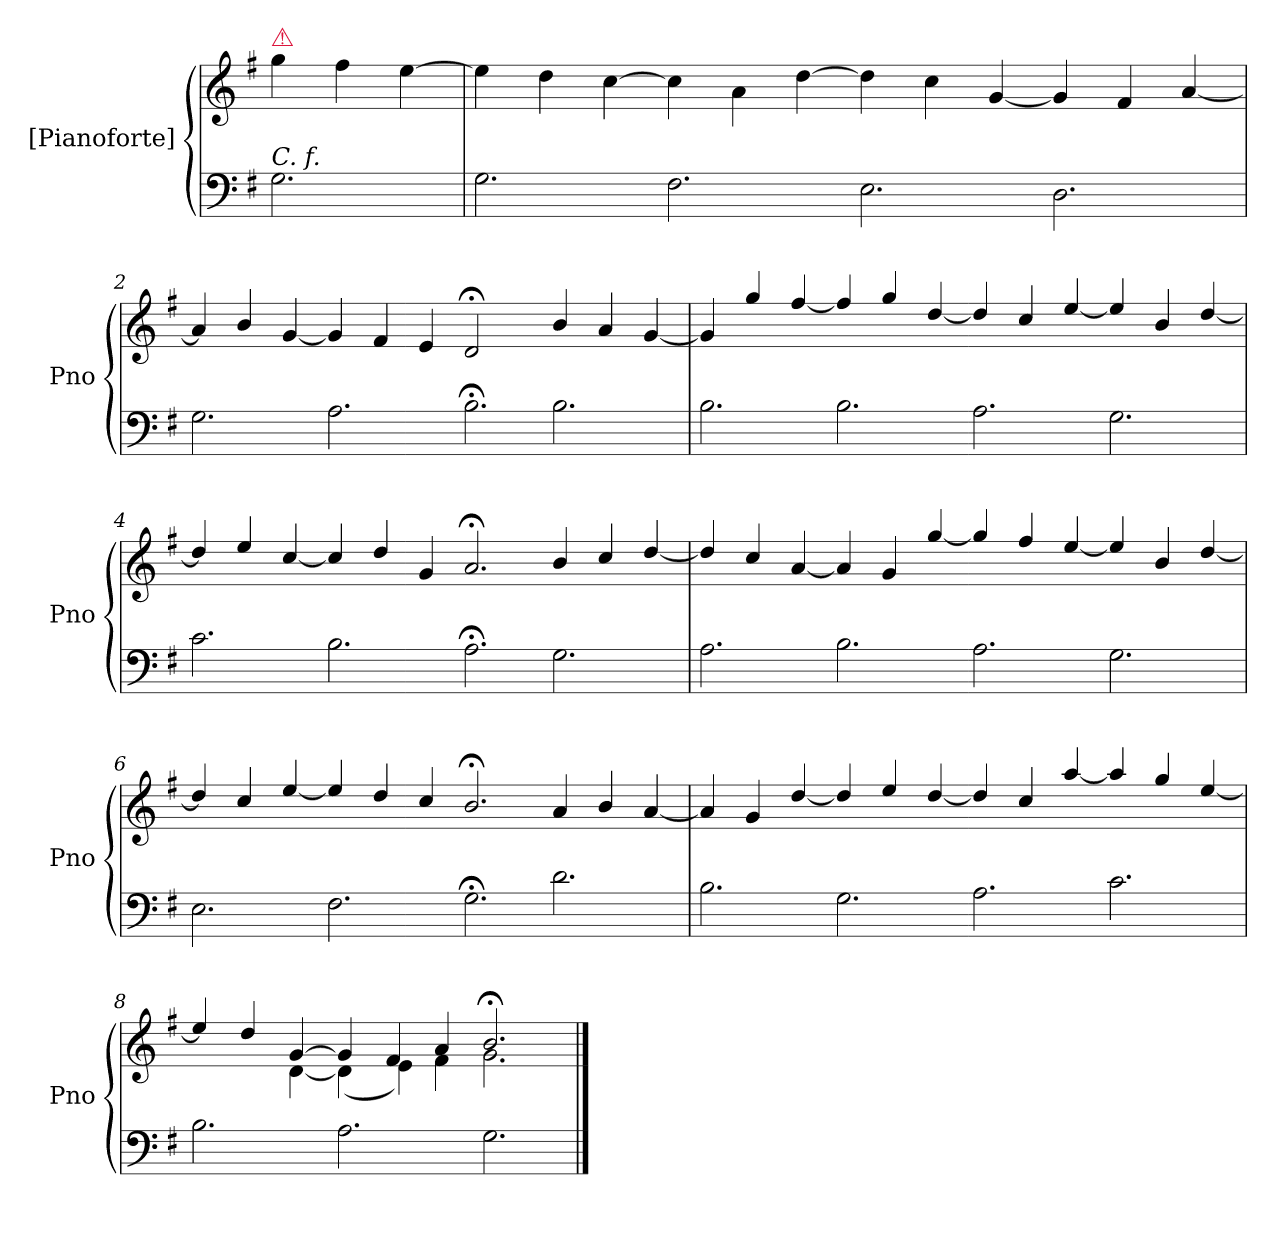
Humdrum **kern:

**kern	**kern
*part1	*part1
*staff2	*staff1
*I"[Pianoforte]	*
*I'Pno	*
*clefF4	*clefG2
*k[f#]	*k[f#]
*G:	*G:
=	=
!	!LO:TX:a:color=crimson:t=⚠
!LO:TX:a:i:t=C. f.	!
2.G\	4gg\
.	4ff#\
.	[4ee\
=1	=1
2.G\	4ee\]
.	4dd\
.	[4cc\
2.F#\	4cc\]
.	4a\
.	[4dd\
2.E\	4dd\]
.	4cc\
.	[4g/
2.D\	4g/]
.	4f#/
.	[4a/
=2	=2
2.G\	4a/]
.	4b/
.	[4g/
2.A\	4g/]
.	4f#/
.	4e/
!	!LO:N:vis=2
2.B;<\	2.d;</
2.B\	4b/
.	4a/
.	[4g/
=3	=3
2.B\	4g/]
.	4gg/
.	[4ff#/
2.B\	4ff#/]
.	4gg/
.	[4dd/
2.A\	4dd/]
.	4cc/
.	[4ee/
2.G\	4ee/]
.	4b/
.	[4dd/
=4	=4
2.c\	4dd/]
.	4ee/
.	[4cc/
2.B\	4cc/]
.	4dd/
.	4g/
2.A;<\	2.a;</
2.G\	4b/
.	4cc/
.	[4dd/
=5	=5
2.A\	4dd/]
.	4cc/
.	[4a/
2.B\	4a/]
.	4g/
.	[4gg/
2.A\	4gg/]
.	4ff#/
.	[4ee/
2.G\	4ee/]
.	4b/
.	[4dd/
=6	=6
2.E\	4dd/]
.	4cc/
.	[4ee/
2.F#\	4ee/]
.	4dd/
.	4cc/
2.G;<\	2.b;</
2.d\	4a/
.	4b/
.	[4a/
=7	=7
2.B\	4a/]
.	4g/
.	[4dd/
2.G\	4dd/]
.	4ee/
.	[4dd/
2.A\	4dd/]
.	4cc/
.	[4aa/
2.c\	4aa/]
.	4gg/
.	[4ee/
=8	=8
*	*^
2.B\	4ee/]	2ryy
.	4dd/	.
.	[4g/	[4d\
2.A\	4g/]	(<4d\]
.	4f#/	4e\)
.	4a/	4f#\
2.G\	2.b;</	2.g\
*	*v	*v
==	==
*-	*-
